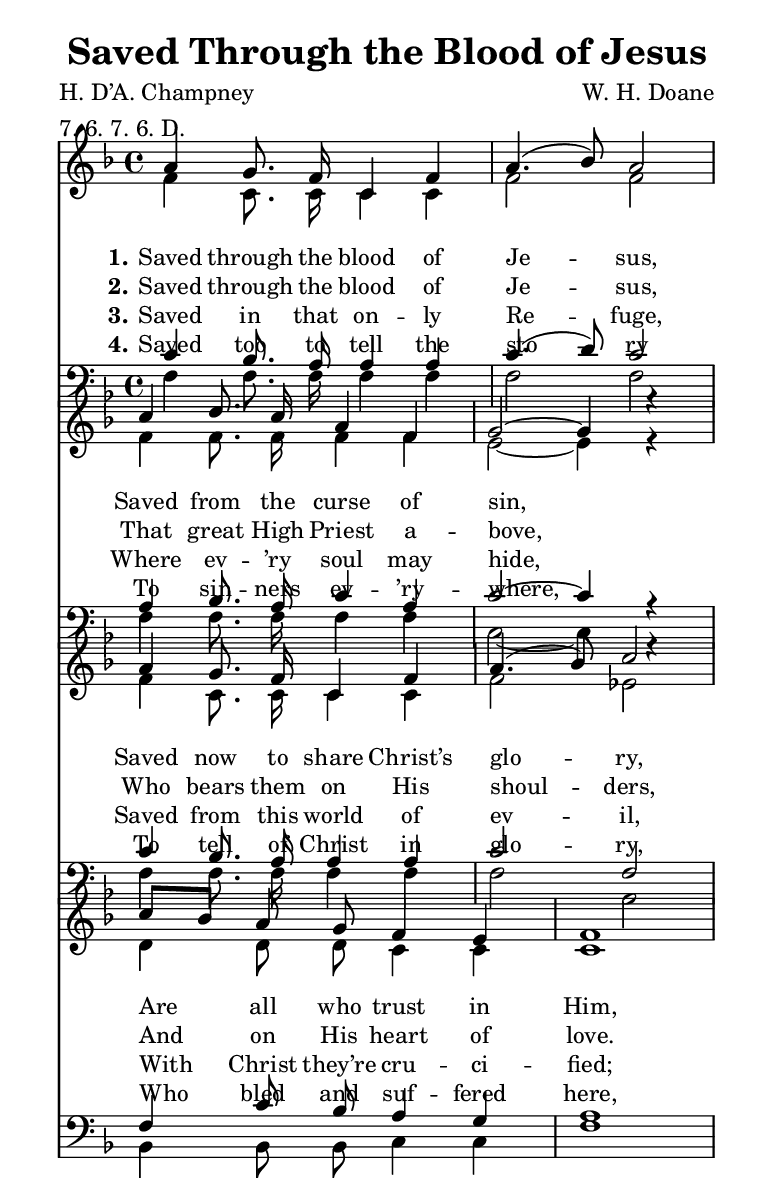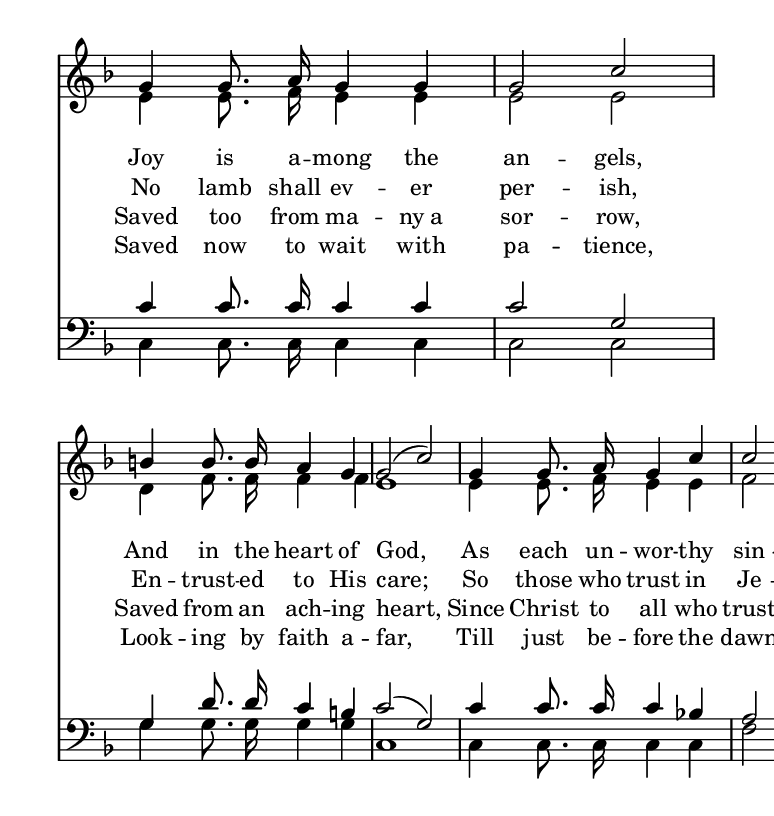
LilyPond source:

\include "common/global.ily"
\paper {
  \include "common/paper.ily"
  %ragged-bottom = ##t
  ragged-last-bottom = ##t
  systems-per-page = 5
  systems-per-page = #(cond (is-eogsized 5) (#t 4))
  page-count = ##f
  system-count = #(cond (is-eogsized 6) (#t 6))
}

\header{
  hymnnumber = "114"
  title = "Saved Through the Blood of Jesus"
  tunename = "Heart’s Refuge"
  meter = "7. 6. 7. 6. D."
  poet = "H. D’A. Champney"
  composer = "W. H. Doane"
  %copyright = ""
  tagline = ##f
}

% for fermata in MIDI
ta = { \tempo 4=80 }
tb = { \tempo 4=40 }

global = {
  \include "common/overrides.ily"
  \override Staff.TimeSignature.style = #'()
  \time 4/4
  \override Score.MetronomeMark.transparent = ##t % hide all fermata changes too
  \ta
  \key f \major
  \autoBeamOff
}

notesSoprano = {
\global
\relative c'' {

  a4 g8. f16 c4 f | a4.( bes8) a2 |
  c4 d8. c16 a4 f | g2 ~ g4 r4 |

  a4 g8. f16 c4 f | a4.( bes8) c2 |
  c8[ bes] a g f4 e | f1 |

  g4 g8. a16 g4 g | g2 c |
  b4 b8. b16 a4 g | g2( c) |

  g4 g8. a16 g4 c | c2 a |
  g4 b8. c16 d4 b | c2( bes) |

  << s^\markup { \small \caps "Refrain" }
  { a4 g8. f16 c4 f | a4.( bes8) a2 | } >>
  c4 d8. c16 a4 f | g2 ~ g4 r4 |

  a4 g8. f16 c4 f | a4.( bes8) c2 |
  c8[ bes] a g f4 e | f1 |

  \bar "|."

}
}

notesAlto = {
\global
\relative e' {

  f4 c8. c16 c4 c | f2 f |
  f4 f8. f16 f4 f | e2 ~ e4 r4 |

  f4 c8. c16 c4 c | f2 ees |
  d4 d8 d c4 c | c1 |

  e4 e8. f16 e4 e | e2 e |
  d4 f8. f16 f4 f | e1 |

  e4 e8. f16 e4 e | f2 f |
  e4 d8. e16 f4 d | e4( f g2) |

  f4 c8. c16 c4 c | f2 f |
  f4 f8. f16 f4 f | e2 ~ e4 r4 |

  f4 c8. c16 c4 c | f2 ees |
  d4 d8 d c4 c | c1 |

}
}

notesTenor = {
\global
\relative a {

  c4 bes8. a16 a4 a | c4.( d8) c2 |
  a4 bes8. a16 c4 a | c2 ~ c4 r4 |

  c4 bes8. a16 a4 a | c2 f, |
  f4 c'8 bes a4 g | a1 |

  c4 c8. c16 c4 c | c2 g |
  g4 d'8. d16 c4 b | c2( g) |

  c4 c8. c16 c4 bes! | a2 c |
  c4 g8. g16 g4 g | g2( c) |

  c4 bes8. a16 a4 a | c4.( d8) c2 |
  a4 bes8. a16 c4 a | c2 ~ c4 r4 |

  c4 bes8. a16 a4 a | c2 f, |
  f4 c'8 bes a4 g | a1 |

}
}

notesBass = {
\global
\relative f {

  f4 f8. f16 f4 f | f2 f |
  f4 f8. f16 f4 f | c2 ~ c4 r4 |

  f4 f8. f16 f4 f | f2 a, |
  bes4 bes8 bes c4 c | f1 |

  c4 c8. c16 c4 c | c2 c |
  g'4 g8. g16 g4 g | c,1 |

  c4 c8. c16 c4 c | f2 f |
  g4 g8. g16 g,4 g | c4( d e2) |

  f4 f8. f16 f4 f | f2 f |
  f4 f8. f16 f4 f | c2 ~ c4 r4 |

  f4 f8. f16 f4 f | f2 a, |
  bes4 bes8 bes c4 c | f1 |

}
}

Refrain = \lyricmode {

Saved through the blood of Je -- sus,
Per -- fect and on -- ly plea;
Nought else a -- vails for sin -- ners,
Nought else a -- vails for me.

}

wordsA = \lyricmode {
\set stanza = "1."

Saved through the blood of Je -- sus,
Saved from the curse of sin,
Saved now to share Christ’s glo -- ry,
Are all who trust in Him,
Joy is a -- mong the an -- gels,
And in the heart of God,
As each un -- wor -- thy sin -- ner
Trusts in the pre -- cious blood.

}

wordsB = \lyricmode {
\set stanza = "2."

Saved through the blood of Je -- sus,
That great High Priest a -- bove,
Who bears them on His shoul -- ders,
And on His heart of love.
No lamb shall ev -- er per -- ish,
En -- trust -- ed to His care;
So those who trust in Je -- sus
Are saved from doubt and fear.

\Refrain

}

wordsC = \lyricmode {
\set stanza = "3."

Saved in that on -- ly Re -- fuge,
Where ev -- ’ry soul may hide,
Saved from this world of ev -- il,
With Christ they’re cru -- ci -- fied;
Saved too from ma -- ny_a sor -- row,
Saved from an ach -- ing heart,
Since Christ to all who trust Him
Will per -- fect peace im -- part.

}

wordsD = \lyricmode {
\set stanza = "4."

Saved too to tell the sto -- ry
To sin -- ners ev -- ’ry -- where,
To tell of Christ in glo -- ry,
Who bled and suf -- fered here,
Saved now to wait with pa -- tience,
Look -- ing by faith a -- far,
Till just be -- fore the dawn -- ing
Ris -- es the Morn -- ing Star.

}

\score {
  \context ChoirStaff <<
    \context Staff = upper <<
      \set ChoirStaff.systemStartDelimiter = #'SystemStartBar
      \context Voice  = sopranos { \voiceOne << \notesSoprano >> }
      \context Voice  = altos { \voiceTwo << \notesAlto >> }
      \context Lyrics = one   \lyricsto sopranos \wordsA
      \context Lyrics = two   \lyricsto sopranos \wordsB
      \context Lyrics = three \lyricsto sopranos \wordsC
      \context Lyrics = four  \lyricsto sopranos \wordsD
    >>
    \context Staff = men <<
      \clef bass
      \context Voice  = tenors { \voiceOne << \notesTenor >> }
      \context Voice  = basses { \voiceTwo << \notesBass >> }
    >>
  >>
  \layout {
    \include "common/layout.ily"
  }
  \midi{
    \include "common/midi.ily"
  }
}

\version "2.18.0"  % necessary for upgrading to future LilyPond versions.

% vi:set et ts=2 sw=2 ai nocindent syntax=lilypond
